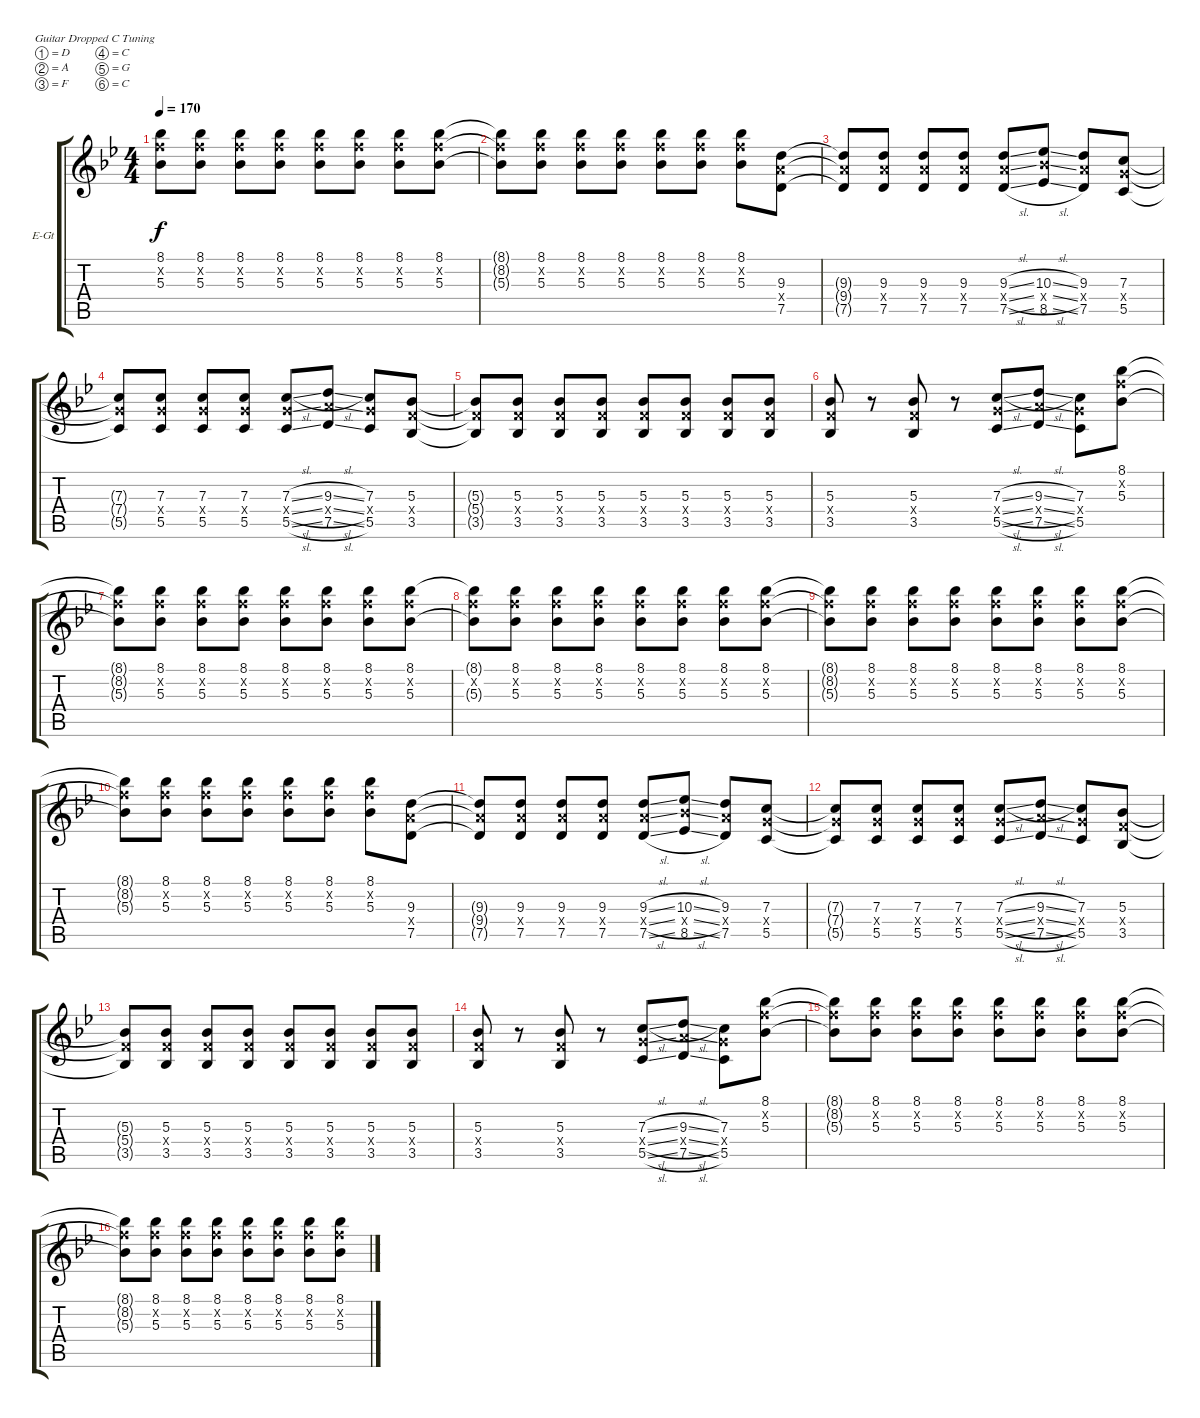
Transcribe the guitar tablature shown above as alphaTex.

\defaultSystemsLayout 4
\bracketExtendMode groupsimilarinstruments
\firstSystemTrackNameOrientation horizontal
\otherSystemsTrackNameOrientation horizontal
\track ("Guitar 3" "E-Gt") {instrument distortionguitar}
\staff {score tabs}
\tuning (D4 A3 F3 C3 G2 C2)
\ts (4 4)
\tempo 170
\clef g2
\ks bb
(5.3{t} 8.2{x t} 8.1{t}).8{dy f} (5.3 8.2{x} 8.1).8 (5.3 8.2{x} 8.1).8 (5.3 8.2{x} 8.1).8 (5.3 8.2{x} 8.1).8 (5.3 8.2{x} 8.1).8 (5.3 8.2{x} 8.1).8 (5.3 8.2{x} 8.1).8 |
(5.3{t} 8.2{x t} 8.1{t}).8 (5.3 8.2{x} 8.1).8 (5.3 8.2{x} 8.1).8 (5.3 8.2{x} 8.1).8 (5.3 8.2{x} 8.1).8 (5.3 8.2{x} 8.1).8 (5.3 8.2{x} 8.1).8 (9.3 7.5 9.4{x}).8 |
(9.4{x t} 9.3{t} 7.5{t}).8 (9.4{x} 9.3 7.5).8 (9.4{x} 9.3 7.5).8 (9.4{x} 9.3 7.5).8 (9.4{sl x} 9.3{sl} 7.5{sl}).8 (8.5{sl} 10.4{sl x} 10.3{sl}).8 (9.4{x} 9.3 7.5).8 (5.5 7.4{x} 7.3).8 |
(5.5{t} 7.4{x t} 7.3{t}).8 (5.5 7.4{x} 7.3).8 (5.5 7.4{x} 7.3).8 (5.5 7.4{x} 7.3).8 (5.5{sl} 7.4{sl x} 7.3{sl}).8 (7.5{sl} 9.4{sl x} 9.3{sl}).8 (5.5 7.4{x} 7.3).8 (3.5 5.4{x} 5.3).8 |
(3.5{t} 5.4{x t} 5.3{t}).8 (3.5 5.4{x} 5.3).8 (3.5 5.4{x} 5.3).8 (3.5 5.4{x} 5.3).8 (3.5 5.4{x} 5.3).8 (3.5 5.4{x} 5.3).8 (3.5 5.4{x} 5.3).8 (3.5 5.4{x} 5.3).8 |
(5.3 5.4{x} 3.5).8 r.8 (3.5 5.4{x} 5.3).8 r.8 (5.5{sl} 7.4{sl x} 7.3{sl}).8 (7.5{sl} 9.4{sl x} 9.3{sl}).8 (5.5 7.4{x} 7.3).8 (5.3 8.1 8.2{x}).8 |
(5.3{t} 8.2{x t} 8.1{t}).8 (5.3 8.2{x} 8.1).8 (5.3 8.2{x} 8.1).8 (5.3 8.2{x} 8.1).8 (5.3 8.2{x} 8.1).8 (5.3 8.2{x} 8.1).8 (5.3 8.2{x} 8.1).8 (5.3 8.2{x} 8.1).8 |
(5.3{t} 8.2{x} 8.1{t}).8 (5.3 8.2{x} 8.1).8 (5.3 8.2{x} 8.1).8 (5.3 8.2{x} 8.1).8 (5.3 8.2{x} 8.1).8 (5.3 8.2{x} 8.1).8 (5.3 8.2{x} 8.1).8 (5.3 8.2{x} 8.1).8 |
(5.3{t} 8.2{x t} 8.1{t}).8 (5.3 8.2{x} 8.1).8 (5.3 8.2{x} 8.1).8 (5.3 8.2{x} 8.1).8 (5.3 8.2{x} 8.1).8 (5.3 8.2{x} 8.1).8 (5.3 8.2{x} 8.1).8 (5.3 8.2{x} 8.1).8 |
(5.3{t} 8.2{x t} 8.1{t}).8 (5.3 8.2{x} 8.1).8 (5.3 8.2{x} 8.1).8 (5.3 8.2{x} 8.1).8 (5.3 8.2{x} 8.1).8 (5.3 8.2{x} 8.1).8 (5.3 8.2{x} 8.1).8 (9.3 7.5 9.4{x}).8 |
(9.4{x t} 9.3{t} 7.5{t}).8 (9.4{x} 9.3 7.5).8 (9.4{x} 9.3 7.5).8 (9.4{x} 9.3 7.5).8 (9.4{sl x} 9.3{sl} 7.5{sl}).8 (8.5{sl} 10.4{sl x} 10.3{sl}).8 (9.4{x} 9.3 7.5).8 (5.5 7.4{x} 7.3).8 |
(5.5{t} 7.4{x t} 7.3{t}).8 (5.5 7.4{x} 7.3).8 (5.5 7.4{x} 7.3).8 (5.5 7.4{x} 7.3).8 (5.5{sl} 7.4{sl x} 7.3{sl}).8 (7.5{sl} 9.4{sl x} 9.3{sl}).8 (5.5 7.4{x} 7.3).8 (3.5 5.4{x} 5.3).8 |
(3.5{t} 5.4{x t} 5.3{t}).8 (3.5 5.4{x} 5.3).8 (3.5 5.4{x} 5.3).8 (3.5 5.4{x} 5.3).8 (3.5 5.4{x} 5.3).8 (3.5 5.4{x} 5.3).8 (3.5 5.4{x} 5.3).8 (3.5 5.4{x} 5.3).8 |
(5.3 5.4{x} 3.5).8 r.8 (3.5 5.4{x} 5.3).8 r.8 (5.5{sl} 7.4{sl x} 7.3{sl}).8 (7.5{sl} 9.4{sl x} 9.3{sl}).8 (5.5 7.4{x} 7.3).8 (5.3 8.2{x} 8.1).8 |
(5.3{t} 8.2{x t} 8.1{t}).8 (5.3 8.2{x} 8.1).8 (5.3 8.2{x} 8.1).8 (5.3 8.2{x} 8.1).8 (5.3 8.2{x} 8.1).8 (5.3 8.2{x} 8.1).8 (5.3 8.2{x} 8.1).8 (5.3 8.2{x} 8.1).8 |
(5.3{t} 8.2{x t} 8.1{t}).8 (5.3 8.2{x} 8.1).8 (5.3 8.2{x} 8.1).8 (5.3 8.2{x} 8.1).8 (5.3 8.2{x} 8.1).8 (5.3 8.2{x} 8.1).8 (5.3 8.2{x} 8.1).8 (5.3 8.2{x} 8.1).8
